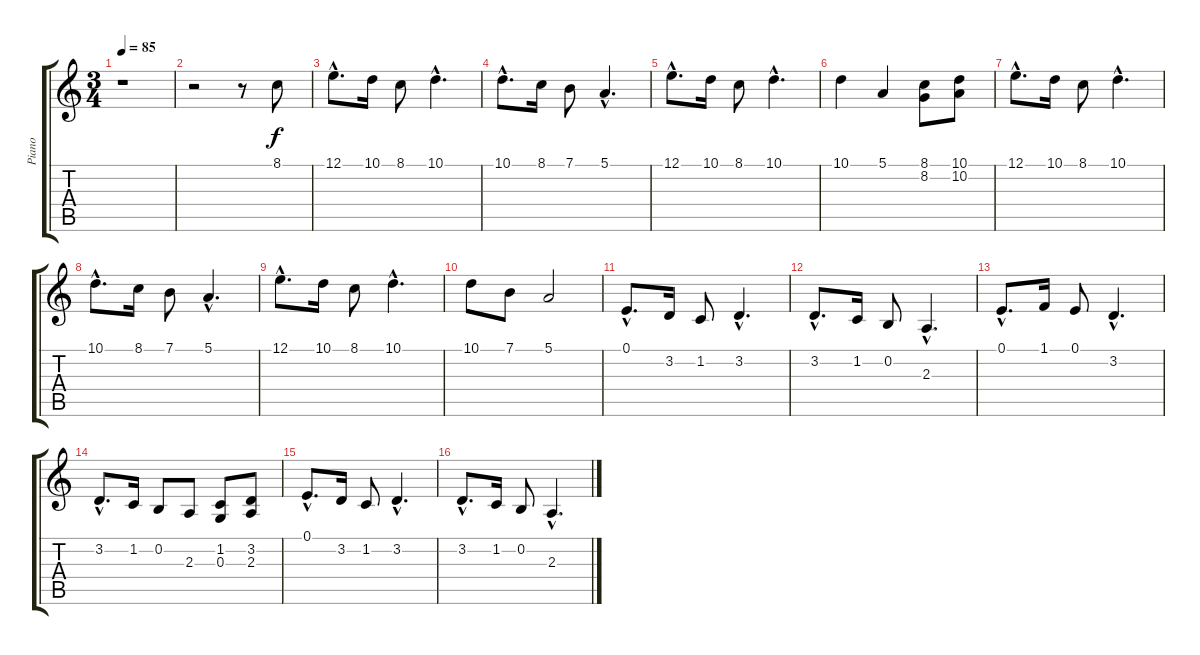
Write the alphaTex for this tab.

\track ("Piano" "Piano") {instrument acousticgrandpiano}
\staff {score tabs}
\tuning (E4 B3 G3 D3 A2 E2) {hide}
\ts (3 4)
\tempo 85
\clef g2
\ks c
r.1{dy f} |
r.2 r.8 8.1.8 |
12.1{hac}.8{d} 10.1.16 8.1.8 10.1{hac}.4{d} |
10.1{hac}.8{d} 8.1.16 7.1.8 5.1{hac}.4{d} |
12.1{hac}.8{d} 10.1.16 8.1.8 10.1{hac}.4{d} |
10.1.4 5.1.4 (8.1 8.2).8 (10.1 10.2).8 |
12.1{hac}.8{d} 10.1.16 8.1.8 10.1{hac}.4{d} |
10.1{hac}.8{d} 8.1.16 7.1.8 5.1{hac}.4{d} |
12.1{hac}.8{d} 10.1.16 8.1.8 10.1{hac}.4{d} |
10.1.8 7.1.8 5.1.2 |
0.1{hac}.8{d} 3.2.16 1.2.8 3.2{hac}.4{d} |
3.2{hac}.8{d} 1.2.16 0.2.8 2.3{hac}.4{d} |
0.1{hac}.8{d} 1.1.16 0.1.8 3.2{hac}.4{d} |
3.2{hac}.8{d} 1.2.16 0.2.8 2.3.8 (1.2 0.3).8 (3.2 2.3).8 |
0.1{hac}.8{d} 3.2.16 1.2.8 3.2{hac}.4{d} |
3.2{hac}.8{d} 1.2.16 0.2.8 2.3{hac}.4{d}
